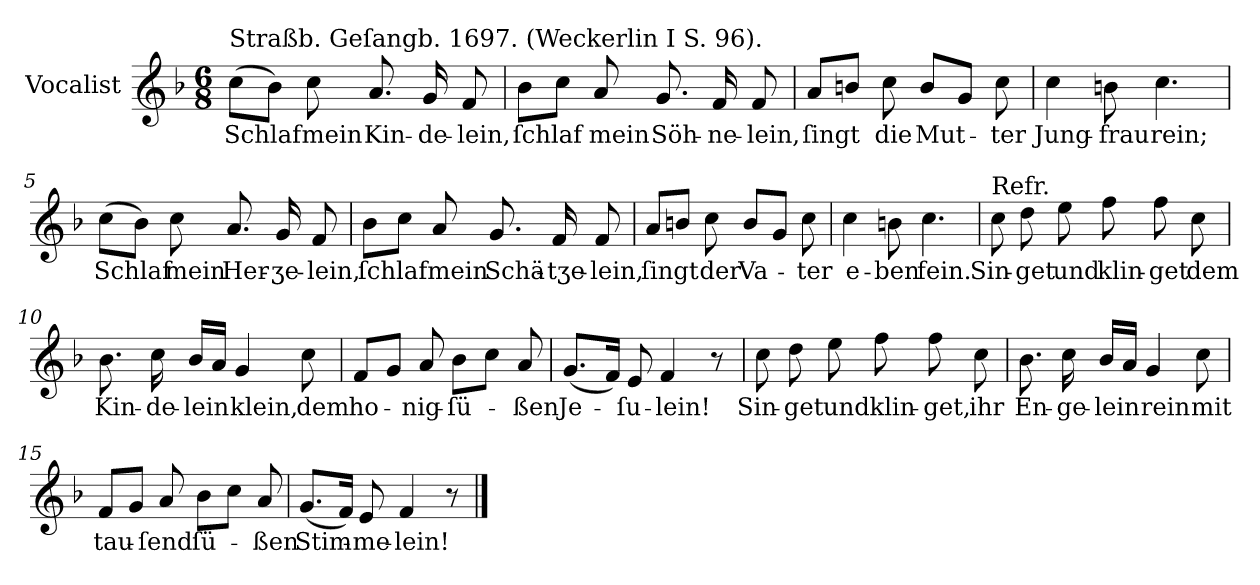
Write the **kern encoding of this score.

**kern	**text
*part1	*part1
*staff1	*staff1
*I"Vocalist	*
*k[b-]	*
*F:	*
*M6/8	*
=1	=1
!LO:TX:a:t=Straßb. Geſangb. 1697. (Weckerlin I S. 96).	!
(8ccL	Schlaf
8b-J)	.
8cc	mein
8.a	Kin-
16g	-de-
8f	-lein,
=2	=2
8b-L	ſchlaf
8ccJ	.
8a	mein
8.g	Söh-
16f	-ne-
8f	-lein,
=3	=3
8aL	ſingt
8bnJ	.
8cc	die
8bL	Mut-
8gJ	.
8cc	-ter
=4	=4
4cc	Jung-
8bn	-frau
4.cc	rein;
=5	=5
(8ccL	Schlaf
8b-J)	.
8cc	mein
8.a	Her-
16g	-ʒe-
8f	-lein,
=6	=6
8b-L	ſchlaf
8ccJ	.
8a	mein
8.g	Schä-
16f	-tʒe-
8f	-lein,
=7	=7
8aL	ſingt
8bnJ	.
8cc	der
8bL	Va-
8gJ	.
8cc	-ter
=8	=8
4cc	e-
8bn	-ben
4.cc	fein.
=9	=9
!LO:TX:a:t=Refr.	!
8cc	Sin-
8dd	-get
8ee	und
8ff	klin-
8ff	-get
8cc	dem
=10	=10
8.b-	Kin-
16cc	-de-
16b-LL	-lein
16aJJ	.
4g	klein,
8cc	dem
=11	=11
8fL	ho-
8gJ	.
8a	-nig-
8b-L	-ſü-
8ccJ	.
8a	-ßen
=12	=12
(8.gL	Je-
16fJk)	.
8e	-ſu-
4f	-lein!
8r	.
=13	=13
8cc	Sin-
8dd	-get
8ee	und
8ff	klin-
8ff	-get,
8cc	ihr
=14	=14
8.b-	En-
16cc	-ge-
16b-LL	-lein
16aJJ	.
4g	rein
8cc	mit
=15	=15
8fL	tau-
8gJ	.
8a	-ſend
8b-L	ſü-
8ccJ	.
8a	-ßen
=16	=16
(8.gL	Stim-
16fJk)	.
8e	-me-
4f	-lein!
8r	.
==	==
*-	*-
